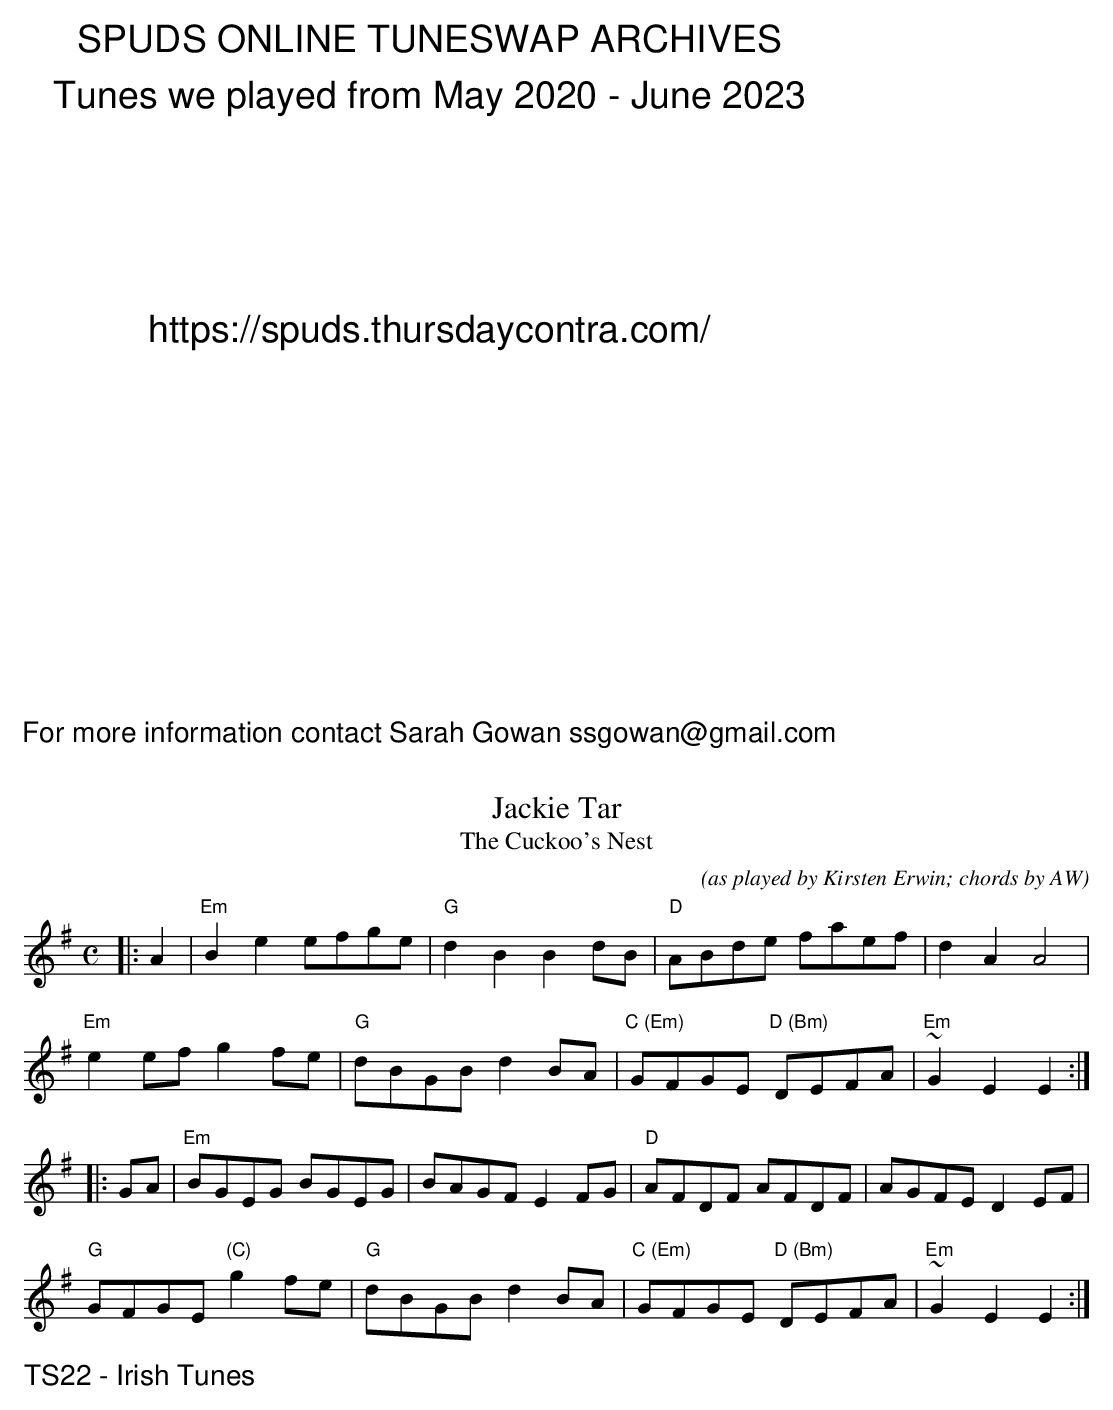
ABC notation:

X:1
T: Jackie Tar
T: Cuckoo's Nest, The
C: (as played by Kirsten Erwin; chords by AW)
M: C
L: 1/8
K: Em
|: A2 | "Em"B2e2 efge | "G"d2B2B2 dB | "D"ABde faef | d2 A2 A4 |
"Em"e2 ef g2 fe | "G"dBGB d2 BA | "C (Em)"GFGE "D (Bm)"DEFA | "Em"~G2 E2 E2 :|
|: GA | "Em"BGEG BGEG | BAGF E2FG | "D"AFDF AFDF | AGFE D2EF |
"G"GFGE "(C)"g2fe | "G"dBGB d2 BA | "C (Em)"GFGE "D (Bm)"DEFA | "Em"~G2 E2 E2 :|
